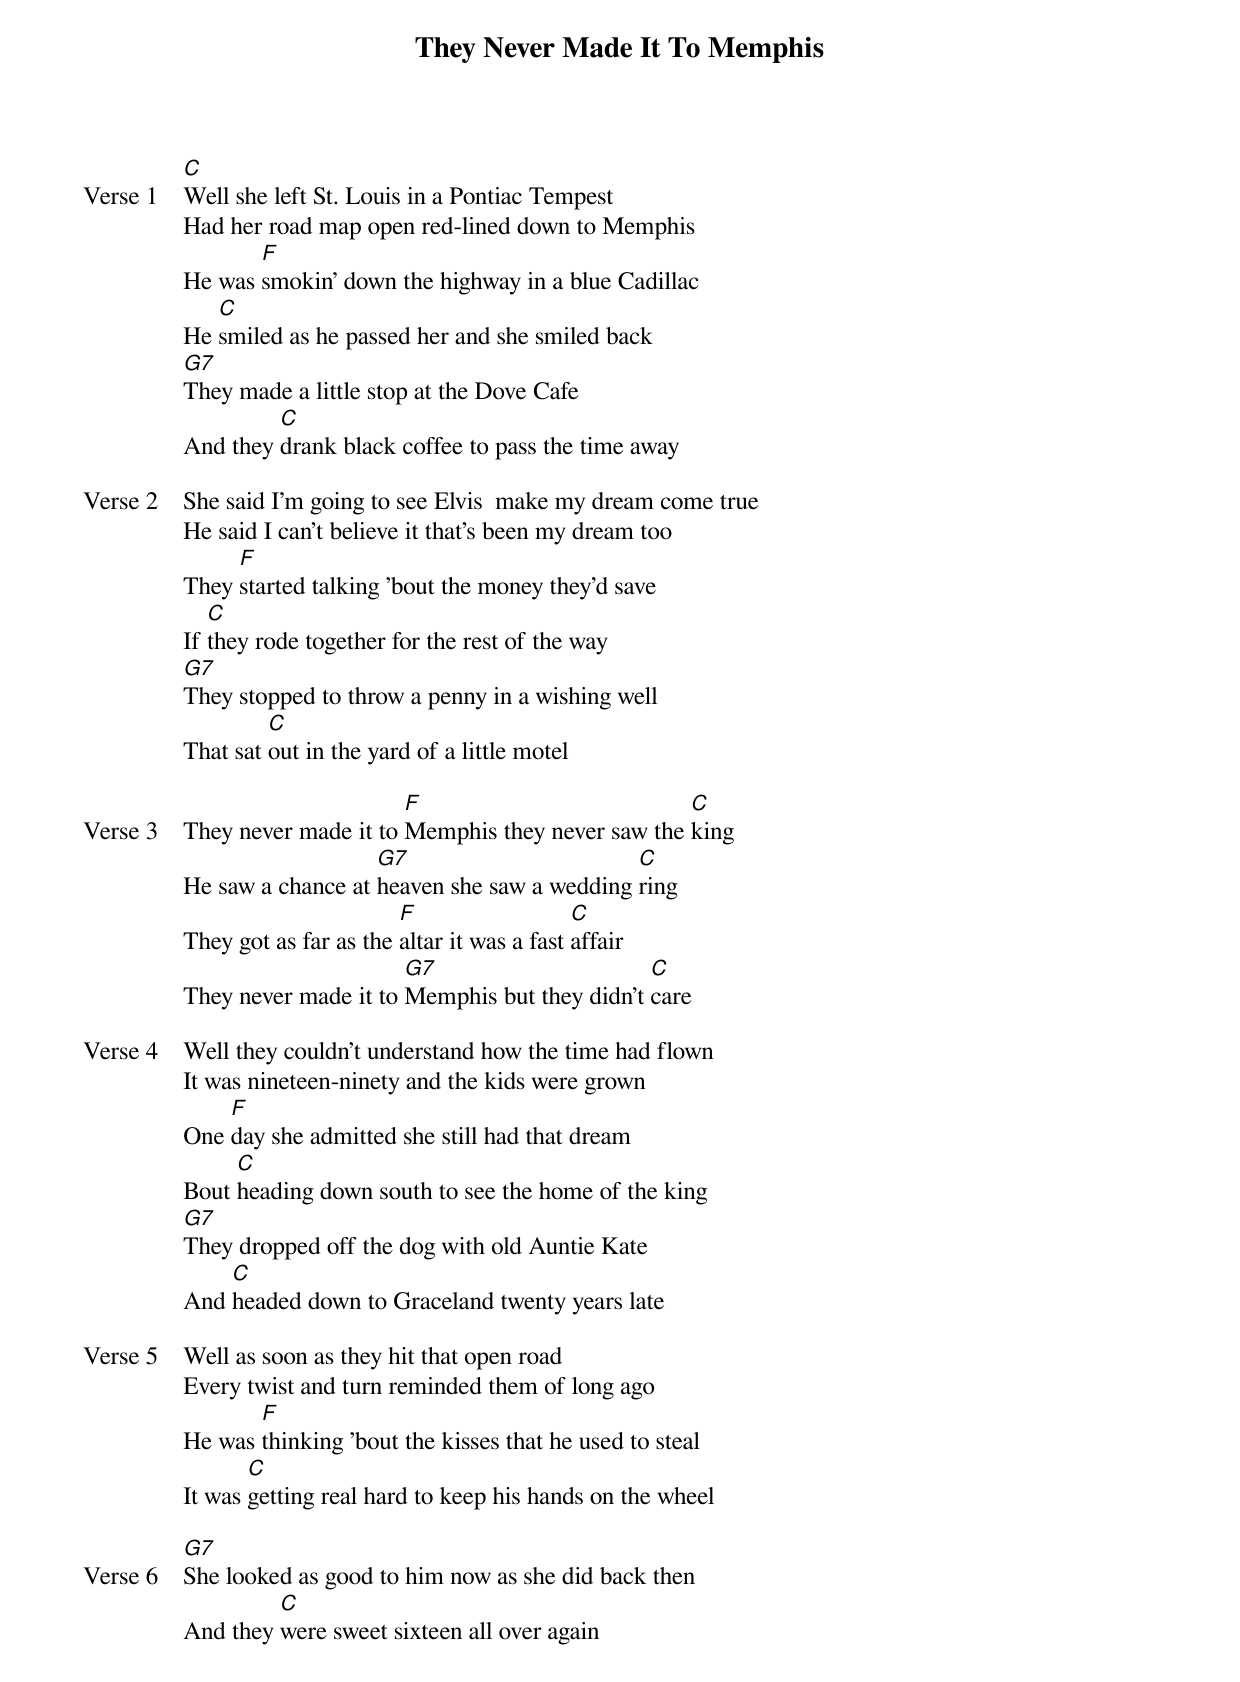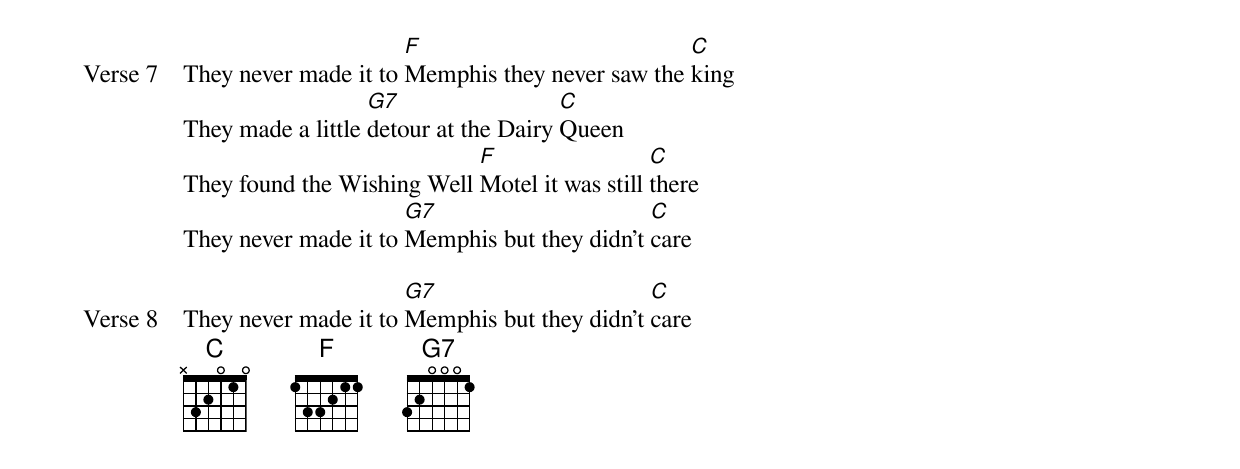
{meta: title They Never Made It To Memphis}
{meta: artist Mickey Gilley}
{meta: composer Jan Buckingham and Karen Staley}

{start_of_verse: Verse 1}
[C]Well she left St. Louis in a Pontiac Tempest
Had her road map open red-lined down to Memphis
He was [F]smokin' down the highway in a blue Cadillac
He [C]smiled as he passed her and she smiled back
[G7]They made a little stop at the Dove Cafe
And they [C]drank black coffee to pass the time away
{end_of_verse}

{start_of_verse: Verse 2}
She said I'm going to see Elvis  make my dream come true
He said I can't believe it that's been my dream too
They [F]started talking 'bout the money they'd save
If [C]they rode together for the rest of the way
[G7]They stopped to throw a penny in a wishing well
That sat [C]out in the yard of a little motel
{end_of_verse}

{start_of_verse: Verse 3}
They never made it to [F]Memphis they never saw the [C]king
He saw a chance at [G7]heaven she saw a wedding [C]ring
They got as far as the [F]altar it was a fast [C]affair
They never made it to [G7]Memphis but they didn't [C]care
{end_of_verse}

{start_of_verse: Verse 4}
Well they couldn't understand how the time had flown
It was nineteen-ninety and the kids were grown
One [F]day she admitted she still had that dream
Bout [C]heading down south to see the home of the king
[G7]They dropped off the dog with old Auntie Kate
And [C]headed down to Graceland twenty years late
{end_of_verse}

{start_of_verse: Verse 5}
Well as soon as they hit that open road
Every twist and turn reminded them of long ago
He was [F]thinking 'bout the kisses that he used to steal
It was [C]getting real hard to keep his hands on the wheel
{end_of_verse}

{start_of_verse: Verse 6}
[G7]She looked as good to him now as she did back then
And they [C]were sweet sixteen all over again
{end_of_verse}

{start_of_verse: Verse 7}
They never made it to [F]Memphis they never saw the [C]king
They made a little [G7]detour at the Dairy [C]Queen
They found the Wishing Well [F]Motel it was still [C]there
They never made it to [G7]Memphis but they didn't [C]care
{end_of_verse}

{start_of_verse: Verse 8}
They never made it to [G7]Memphis but they didn't [C]care
{end_of_verse}
